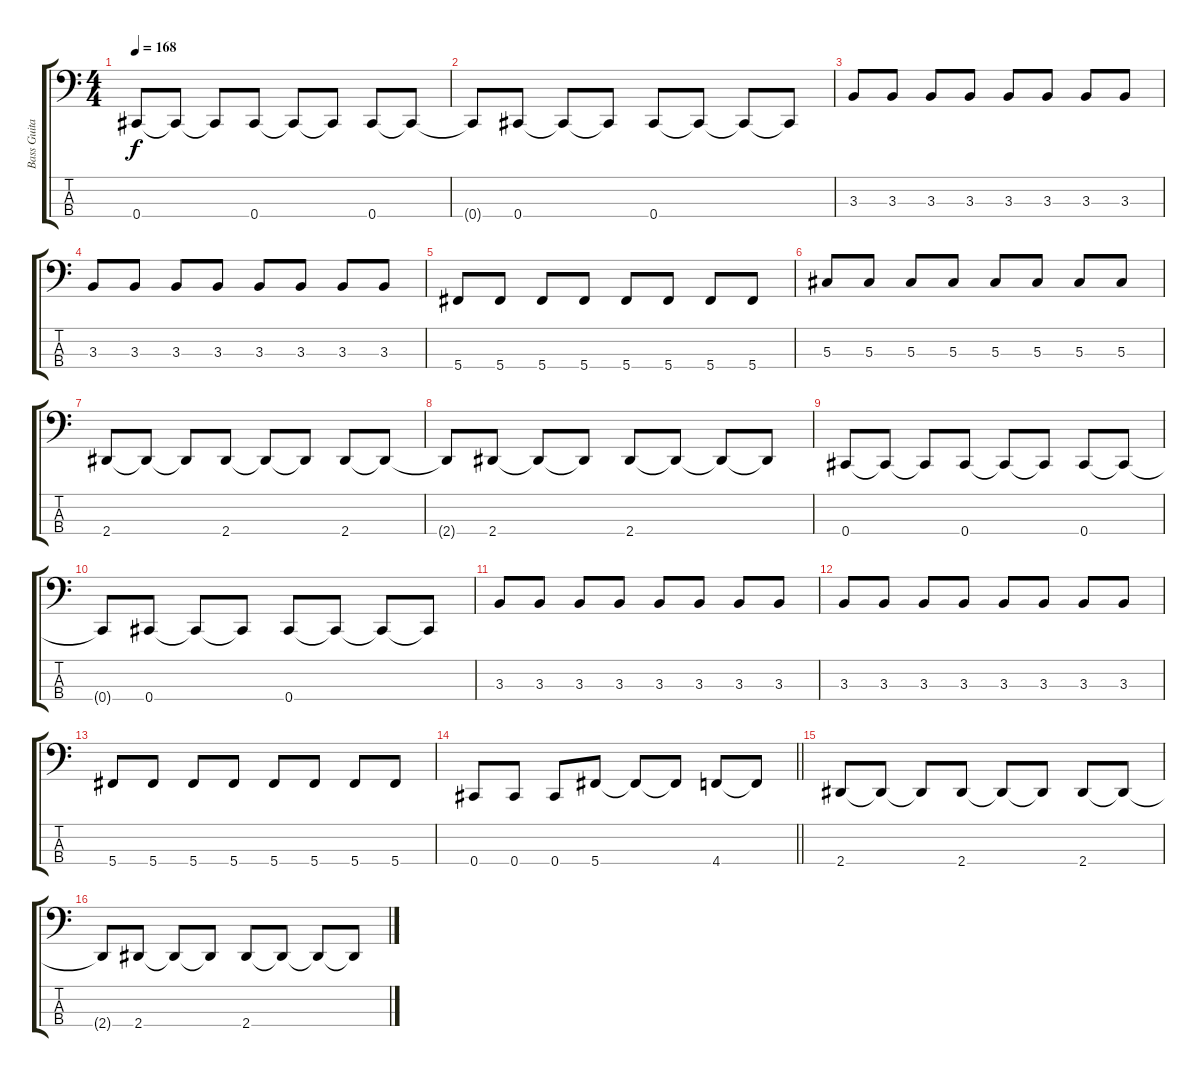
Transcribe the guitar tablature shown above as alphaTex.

\track ("Bass Guitar" "Bass Guita") {instrument electricbassfinger}
\staff {score tabs}
\tuning (Gb2 Db2 Ab1 Db1) {hide}
\ts (4 4)
\tempo 168
\clef f4
\ks c
0.4.8{dy f} 0.4{t}.8 0.4{t}.8 0.4.8 0.4{t}.8 0.4{t}.8 0.4.8 0.4{t}.8 |
0.4{t}.8 0.4.8 0.4{t}.8 0.4{t}.8 0.4.8 0.4{t}.8 0.4{t}.8 0.4{t}.8 |
3.3.8 3.3.8 3.3.8 3.3.8 3.3.8 3.3.8 3.3.8 3.3.8 |
3.3.8 3.3.8 3.3.8 3.3.8 3.3.8 3.3.8 3.3.8 3.3.8 |
5.4.8 5.4.8 5.4.8 5.4.8 5.4.8 5.4.8 5.4.8 5.4.8 |
5.3.8 5.3.8 5.3.8 5.3.8 5.3.8 5.3.8 5.3.8 5.3.8 |
2.4.8 2.4{t}.8 2.4{t}.8 2.4.8 2.4{t}.8 2.4{t}.8 2.4.8 2.4{t}.8 |
2.4{t}.8 2.4.8 2.4{t}.8 2.4{t}.8 2.4.8 2.4{t}.8 2.4{t}.8 2.4{t}.8 |
0.4.8 0.4{t}.8 0.4{t}.8 0.4.8 0.4{t}.8 0.4{t}.8 0.4.8 0.4{t}.8 |
0.4{t}.8 0.4.8 0.4{t}.8 0.4{t}.8 0.4.8 0.4{t}.8 0.4{t}.8 0.4{t}.8 |
3.3.8 3.3.8 3.3.8 3.3.8 3.3.8 3.3.8 3.3.8 3.3.8 |
3.3.8 3.3.8 3.3.8 3.3.8 3.3.8 3.3.8 3.3.8 3.3.8 |
5.4.8 5.4.8 5.4.8 5.4.8 5.4.8 5.4.8 5.4.8 5.4.8 |
\barLineRight lightlight
0.4.8 0.4.8 0.4.8 5.4.8 5.4{t}.8 5.4{t}.8 4.4.8 4.4{t}.8 |
2.4.8 2.4{t}.8 2.4{t}.8 2.4.8 2.4{t}.8 2.4{t}.8 2.4.8 2.4{t}.8 |
2.4{t}.8 2.4.8 2.4{t}.8 2.4{t}.8 2.4.8 2.4{t}.8 2.4{t}.8 2.4{t}.8
